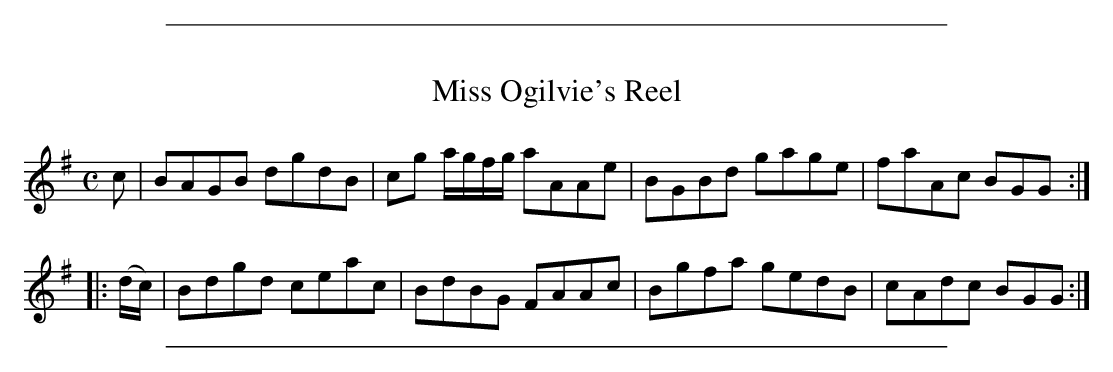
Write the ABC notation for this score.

X:1
T: Miss Ogilvie's Reel
M: C
L: 1/8
K: G
c | BAGB dgdB | cg a/g/f/g/ aAAe | BGBd gage | faAc BGG ::
(d/c/) | Bdgd ceac | BdBG FAAc | Bgfa gedB | cAdc BGG :|
